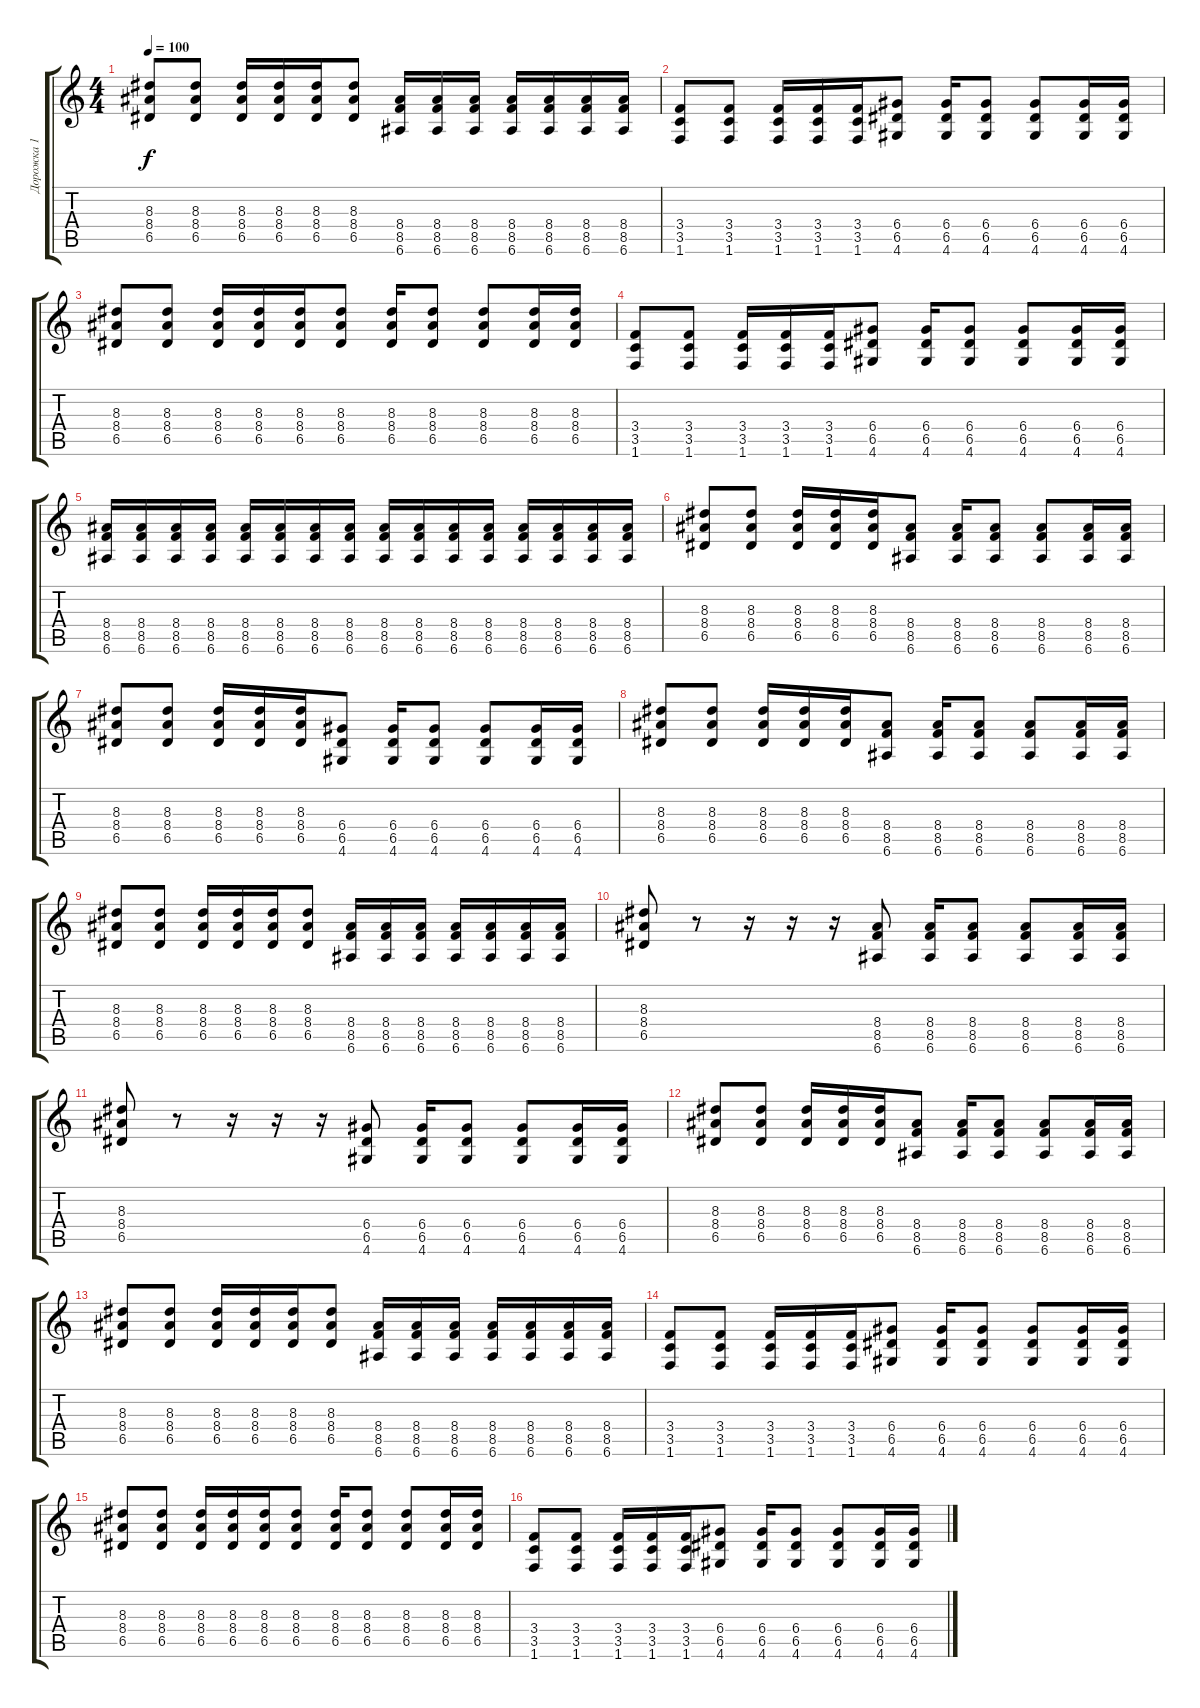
\track ("Дорожка 1" "Дорожка 1") {instrument distortionguitar}
\staff {score tabs}
\tuning (E4 B3 G3 D3 A2 E2) {hide}
\ts (4 4)
\tempo 100
\clef g2
\ks c
(8.3 8.4 6.5).8{dy f} (8.3 8.4 6.5).8 (8.3 8.4 6.5).16 (8.3 8.4 6.5).16 (8.3 8.4 6.5).16 (8.3 8.4 6.5).8 (8.4 8.5 6.6).16 (8.4 8.5 6.6).16 (8.4 8.5 6.6).16 (8.4 8.5 6.6).16 (8.4 8.5 6.6).16 (8.4 8.5 6.6).16 (8.4 8.5 6.6).16 |
(3.4 3.5 1.6).8 (3.4 3.5 1.6).8 (3.4 3.5 1.6).16 (3.4 3.5 1.6).16 (3.4 3.5 1.6).16 (6.4 6.5 4.6).8 (6.4 6.5 4.6).16 (6.4 6.5 4.6).8 (6.4 6.5 4.6).8 (6.4 6.5 4.6).16 (6.4 6.5 4.6).16 |
(8.3 8.4 6.5).8 (8.3 8.4 6.5).8 (8.3 8.4 6.5).16 (8.3 8.4 6.5).16 (8.3 8.4 6.5).16 (8.3 8.4 6.5).8 (8.3 8.4 6.5).16 (8.3 8.4 6.5).8 (8.3 8.4 6.5).8 (8.3 8.4 6.5).16 (8.3 8.4 6.5).16 |
(3.4 3.5 1.6).8 (3.4 3.5 1.6).8 (3.4 3.5 1.6).16 (3.4 3.5 1.6).16 (3.4 3.5 1.6).16 (6.4 6.5 4.6).8 (6.4 6.5 4.6).16 (6.4 6.5 4.6).8 (6.4 6.5 4.6).8 (6.4 6.5 4.6).16 (6.4 6.5 4.6).16 |
(8.4 8.5 6.6).16 (8.4 8.5 6.6).16 (8.4 8.5 6.6).16 (8.4 8.5 6.6).16 (8.4 8.5 6.6).16 (8.4 8.5 6.6).16 (8.4 8.5 6.6).16 (8.4 8.5 6.6).16 (8.4 8.5 6.6).16 (8.4 8.5 6.6).16 (8.4 8.5 6.6).16 (8.4 8.5 6.6).16 (8.4 8.5 6.6).16 (8.4 8.5 6.6).16 (8.4 8.5 6.6).16 (8.4 8.5 6.6).16 |
(8.3 8.4 6.5).8 (8.3 8.4 6.5).8 (8.3 8.4 6.5).16 (8.3 8.4 6.5).16 (8.3 8.4 6.5).16 (8.4 8.5 6.6).8 (8.4 8.5 6.6).16 (8.4 8.5 6.6).8 (8.4 8.5 6.6).8 (8.4 8.5 6.6).16 (8.4 8.5 6.6).16 |
(8.3 8.4 6.5).8 (8.3 8.4 6.5).8 (8.3 8.4 6.5).16 (8.3 8.4 6.5).16 (8.3 8.4 6.5).16 (6.4 6.5 4.6).8 (6.4 6.5 4.6).16 (6.4 6.5 4.6).8 (6.4 6.5 4.6).8 (6.4 6.5 4.6).16 (6.4 6.5 4.6).16 |
(8.3 8.4 6.5).8 (8.3 8.4 6.5).8 (8.3 8.4 6.5).16 (8.3 8.4 6.5).16 (8.3 8.4 6.5).16 (8.4 8.5 6.6).8 (8.4 8.5 6.6).16 (8.4 8.5 6.6).8 (8.4 8.5 6.6).8 (8.4 8.5 6.6).16 (8.4 8.5 6.6).16 |
(8.3 8.4 6.5).8 (8.3 8.4 6.5).8 (8.3 8.4 6.5).16 (8.3 8.4 6.5).16 (8.3 8.4 6.5).16 (8.3 8.4 6.5).8 (8.4 8.5 6.6).16 (8.4 8.5 6.6).16 (8.4 8.5 6.6).16 (8.4 8.5 6.6).16 (8.4 8.5 6.6).16 (8.4 8.5 6.6).16 (8.4 8.5 6.6).16 |
(8.3 8.4 6.5).8 r.8 r.16 r.16 r.16 (8.4 8.5 6.6).8 (8.4 8.5 6.6).16 (8.4 8.5 6.6).8 (8.4 8.5 6.6).8 (8.4 8.5 6.6).16 (8.4 8.5 6.6).16 |
(8.3 8.4 6.5).8 r.8 r.16 r.16 r.16 (6.4 6.5 4.6).8 (6.4 6.5 4.6).16 (6.4 6.5 4.6).8 (6.4 6.5 4.6).8 (6.4 6.5 4.6).16 (6.4 6.5 4.6).16 |
(8.3 8.4 6.5).8 (8.3 8.4 6.5).8 (8.3 8.4 6.5).16 (8.3 8.4 6.5).16 (8.3 8.4 6.5).16 (8.4 8.5 6.6).8 (8.4 8.5 6.6).16 (8.4 8.5 6.6).8 (8.4 8.5 6.6).8 (8.4 8.5 6.6).16 (8.4 8.5 6.6).16 |
(8.3 8.4 6.5).8 (8.3 8.4 6.5).8 (8.3 8.4 6.5).16 (8.3 8.4 6.5).16 (8.3 8.4 6.5).16 (8.3 8.4 6.5).8 (8.4 8.5 6.6).16 (8.4 8.5 6.6).16 (8.4 8.5 6.6).16 (8.4 8.5 6.6).16 (8.4 8.5 6.6).16 (8.4 8.5 6.6).16 (8.4 8.5 6.6).16 |
(3.4 3.5 1.6).8 (3.4 3.5 1.6).8 (3.4 3.5 1.6).16 (3.4 3.5 1.6).16 (3.4 3.5 1.6).16 (6.4 6.5 4.6).8 (6.4 6.5 4.6).16 (6.4 6.5 4.6).8 (6.4 6.5 4.6).8 (6.4 6.5 4.6).16 (6.4 6.5 4.6).16 |
(8.3 8.4 6.5).8 (8.3 8.4 6.5).8 (8.3 8.4 6.5).16 (8.3 8.4 6.5).16 (8.3 8.4 6.5).16 (8.3 8.4 6.5).8 (8.3 8.4 6.5).16 (8.3 8.4 6.5).8 (8.3 8.4 6.5).8 (8.3 8.4 6.5).16 (8.3 8.4 6.5).16 |
(3.4 3.5 1.6).8 (3.4 3.5 1.6).8 (3.4 3.5 1.6).16 (3.4 3.5 1.6).16 (3.4 3.5 1.6).16 (6.4 6.5 4.6).8 (6.4 6.5 4.6).16 (6.4 6.5 4.6).8 (6.4 6.5 4.6).8 (6.4 6.5 4.6).16 (6.4 6.5 4.6).16
